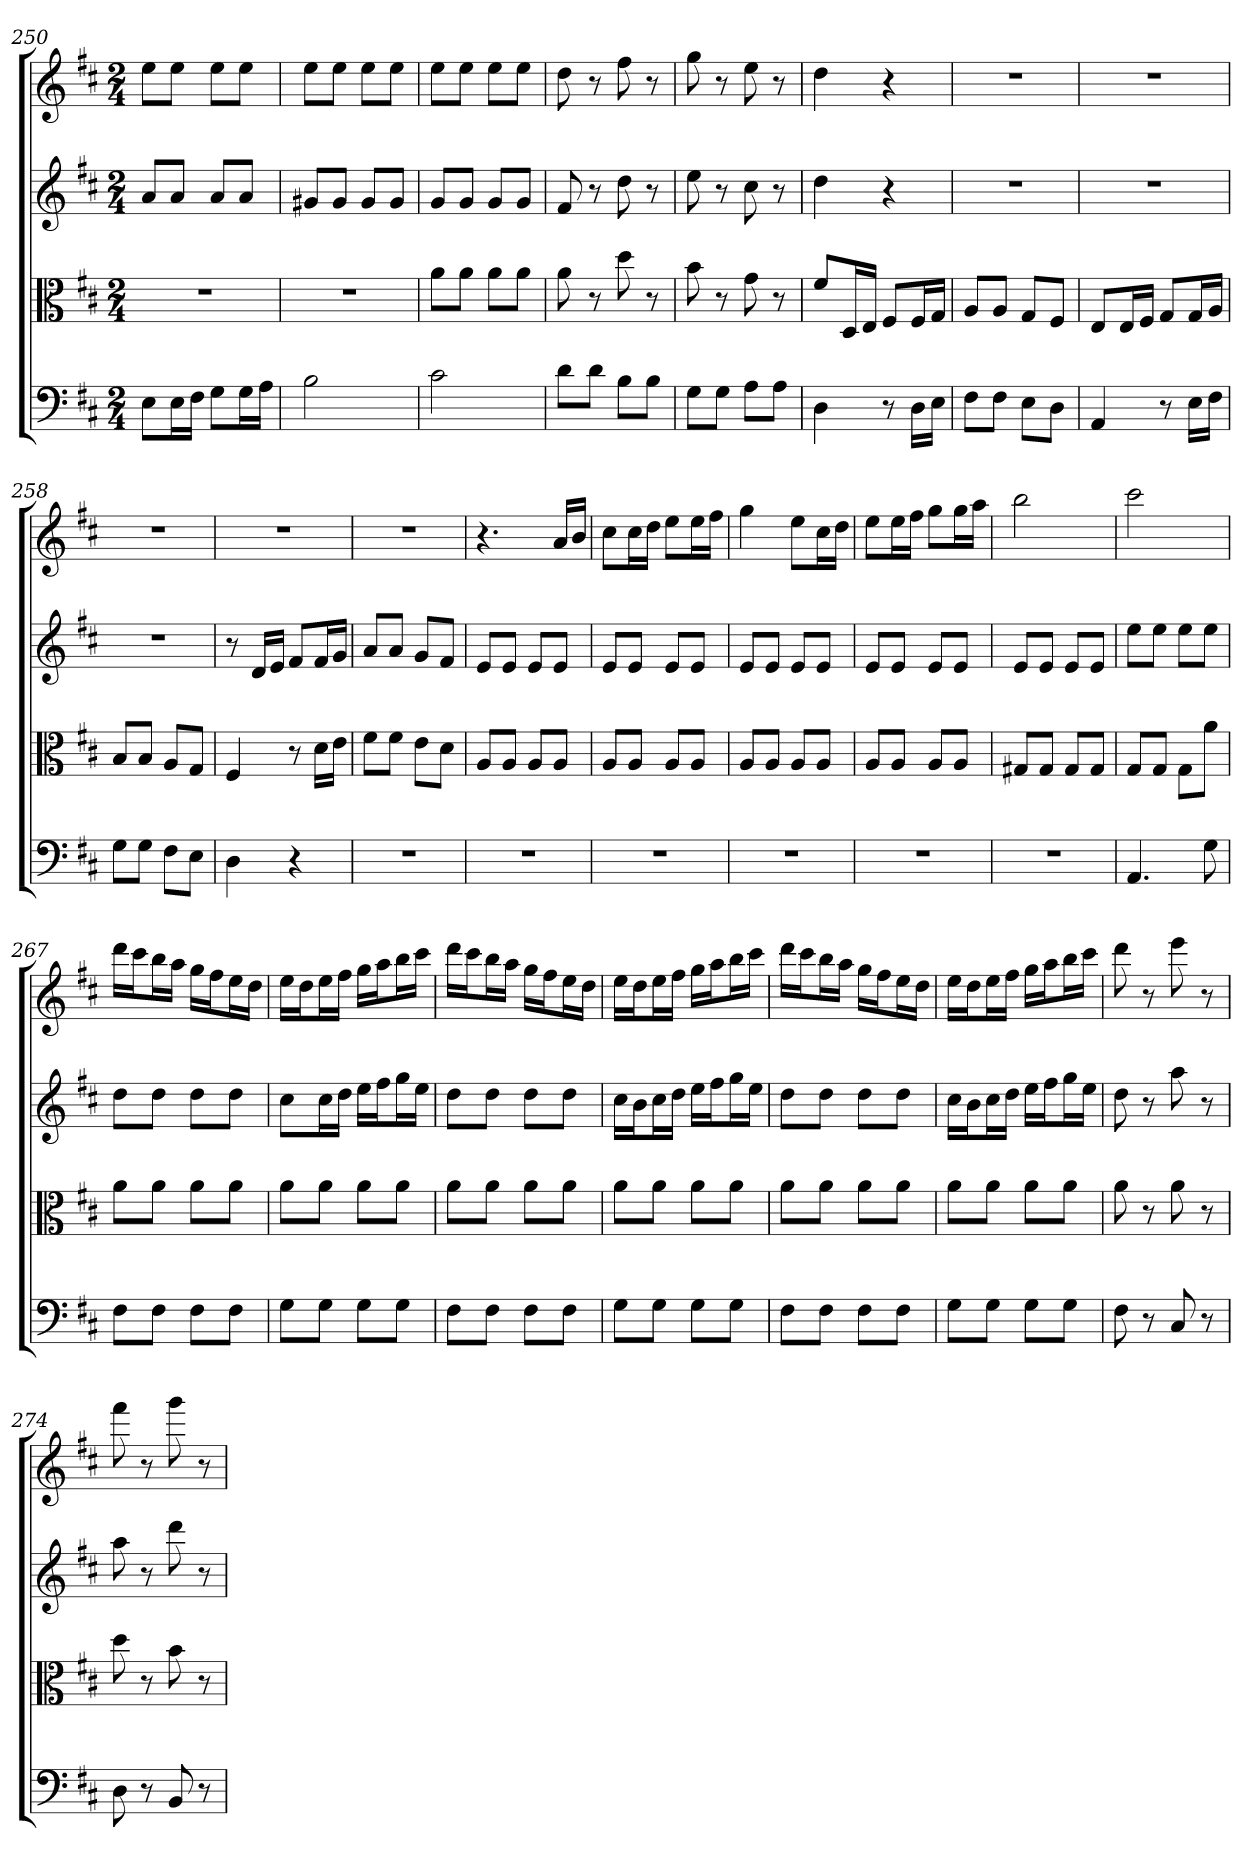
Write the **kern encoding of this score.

**kern	**kern	**kern	**kern
*part4	*part3	*part2	*part1
*staff4	*staff3	*staff2	*staff1
*clefF4	*clefC3	*	*
*k[f#c#]	*k[f#c#]	*k[f#c#]	*k[f#c#]
*D:	*D:	*D:	*D:
*M2/4	*M2/4	*M2/4	*M2/4
=250	=250	=250	=250
8E\L	2r	8aL	8eeL
16E\L	.	8aJ	8eeJ
16F#\JJ	.	.	.
8G\L	.	8aL	8eeL
16G\L	.	8aJ	8eeJ
16A\JJ	.	.	.
=251	=251	=251	=251
2B	2r	8g#XL	8eeL
.	.	8g#J	8eeJ
.	.	8g#L	8eeL
.	.	8g#J	8eeJ
=252	=252	=252	=252
2c#	8a\L	8gL	8eeL
.	8a\J	8gJ	8eeJ
.	8a\L	8gL	8eeL
.	8a\J	8gJ	8eeJ
=253	=253	=253	=253
8d\L	8a	8f#	8dd
8d\J	8r	8r	8r
8B\L	8dd	8dd	8ff#
8B\J	8r	8r	8r
=254	=254	=254	=254
8G\L	8b	8ee	8gg
8G\J	8r	8r	8r
8A\L	8g	8cc#	8ee
8A\J	8r	8r	8r
=255	=255	=255	=255
4D	8f#/L	4dd	4dd
.	16D/L	.	.
.	16E/JJ	.	.
8r	8F#/L	4r	4r
16D\LL	16F#/L	.	.
16E\JJ	16G/JJ	.	.
=256	=256	=256	=256
8F#\L	8A/L	2r	2r
8F#\J	8A/J	.	.
8E\L	8G/L	.	.
8D\J	8F#/J	.	.
=257	=257	=257	=257
4AA	8E/L	2r	2r
.	16E/L	.	.
.	16F#/JJ	.	.
8r	8G/L	.	.
16E\LL	16G/L	.	.
16F#\JJ	16A/JJ	.	.
=258	=258	=258	=258
8G\L	8B/L	2r	2r
8G\J	8B/J	.	.
8F#\L	8A/L	.	.
8E\J	8G/J	.	.
=259	=259	=259	=259
4D	4F#	8r	2r
.	.	16dLL	.
.	.	16eJJ	.
4r	8r	8f#L	.
.	16d\LL	16f#L	.
.	16e\JJ	16gJJ	.
=260	=260	=260	=260
2r	8f#\L	8aL	2r
.	8f#\J	8aJ	.
.	8e\L	8gL	.
.	8d\J	8f#J	.
=261	=261	=261	=261
2r	8A/L	8eL	4.r
.	8A/J	8eJ	.
.	8A/L	8eL	.
.	8A/J	8eJ	16aLL
.	.	.	16bJJ
=262	=262	=262	=262
2r	8A/L	8eL	8cc#L
.	8A/J	8eJ	16cc#L
.	.	.	16ddJJ
.	8A/L	8eL	8eeL
.	8A/J	8eJ	16eeL
.	.	.	16ff#JJ
=263	=263	=263	=263
2r	8A/L	8eL	4gg
.	8A/J	8eJ	.
.	8A/L	8eL	8eeL
.	8A/J	8eJ	16cc#L
.	.	.	16ddJJ
=264	=264	=264	=264
2r	8A/L	8eL	8eeL
.	8A/J	8eJ	16eeL
.	.	.	16ff#JJ
.	8A/L	8eL	8ggL
.	8A/J	8eJ	16ggL
.	.	.	16aaJJ
=265	=265	=265	=265
2r	8G#X/L	8eL	2bb
.	8G#/J	8eJ	.
.	8G#/L	8eL	.
.	8G#/J	8eJ	.
=266	=266	=266	=266
4.AA	8G/L	8eeL	2ccc#
.	8G/J	8eeJ	.
.	8G\L	8eeL	.
8G	8a\J	8eeJ	.
=267	=267	=267	=267
8F#\L	8a\L	8ddL	16dddLL
.	.	.	16ccc#J
8F#\J	8a\J	8ddJ	16bbL
.	.	.	16aaJJ
8F#\L	8a\L	8ddL	16ggLL
.	.	.	16ff#J
8F#\J	8a\J	8ddJ	16eeL
.	.	.	16ddJJ
=268	=268	=268	=268
8G\L	8a\L	8cc#L	16eeLL
.	.	.	16ddJ
8G\J	8a\J	16cc#L	16eeL
.	.	16ddJJ	16ff#JJ
8G\L	8a\L	16eeLL	16ggLL
.	.	16ff#J	16aaJ
8G\J	8a\J	16ggL	16bbL
.	.	16eeJJ	16ccc#JJ
=269	=269	=269	=269
8F#\L	8a\L	8ddL	16dddLL
.	.	.	16ccc#J
8F#\J	8a\J	8ddJ	16bbL
.	.	.	16aaJJ
8F#\L	8a\L	8ddL	16ggLL
.	.	.	16ff#J
8F#\J	8a\J	8ddJ	16eeL
.	.	.	16ddJJ
=270	=270	=270	=270
8G\L	8a\L	16cc#LL	16eeLL
.	.	16bJ	16ddJ
8G\J	8a\J	16cc#L	16eeL
.	.	16ddJJ	16ff#JJ
8G\L	8a\L	16eeLL	16ggLL
.	.	16ff#J	16aaJ
8G\J	8a\J	16ggL	16bbL
.	.	16eeJJ	16ccc#JJ
=271	=271	=271	=271
8F#\L	8a\L	8ddL	16dddLL
.	.	.	16ccc#J
8F#\J	8a\J	8ddJ	16bbL
.	.	.	16aaJJ
8F#\L	8a\L	8ddL	16ggLL
.	.	.	16ff#J
8F#\J	8a\J	8ddJ	16eeL
.	.	.	16ddJJ
=272	=272	=272	=272
8G\L	8a\L	16cc#LL	16eeLL
.	.	16bJ	16ddJ
8G\J	8a\J	16cc#L	16eeL
.	.	16ddJJ	16ff#JJ
8G\L	8a\L	16eeLL	16ggLL
.	.	16ff#J	16aaJ
8G\J	8a\J	16ggL	16bbL
.	.	16eeJJ	16ccc#JJ
=273	=273	=273	=273
8F#	8a	8dd	8ddd
8r	8r	8r	8r
8C#	8a	8aa	8eee
8r	8r	8r	8r
=274	=274	=274	=274
8D	8dd	8aa	8fff#
8r	8r	8r	8r
8BB	8b	8ddd	8ggg
8r	8r	8r	8r
=	=	=	=
*-	*-	*-	*-
